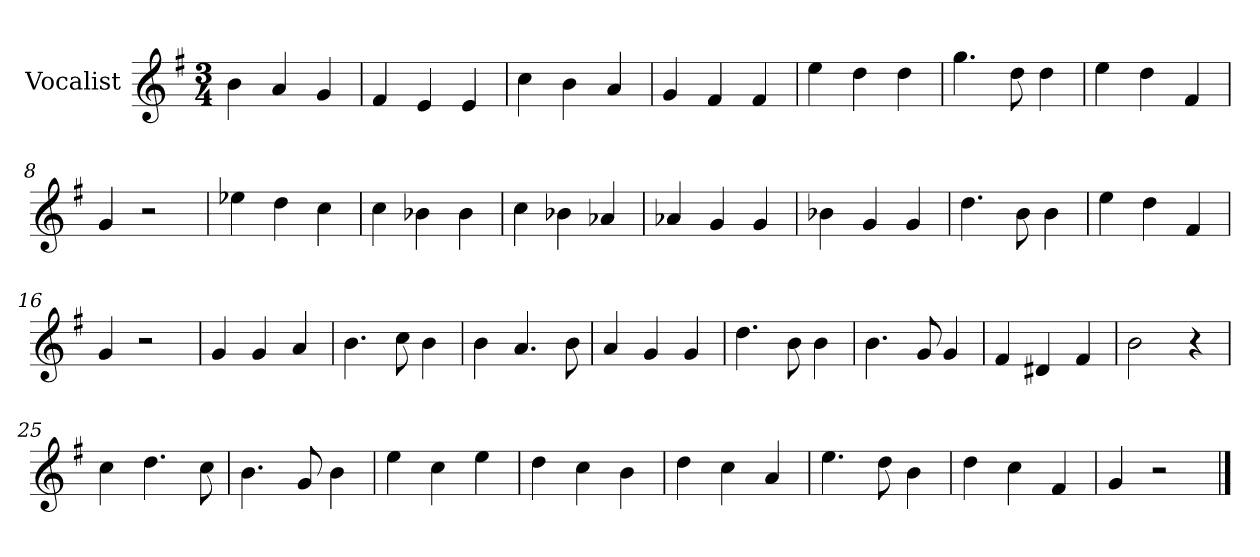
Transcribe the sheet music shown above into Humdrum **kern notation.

**kern
*part1
*staff1
*I"Vocalist
*k[f#]
*G:
*M3/4
=1
4b
4a
4g
=2
4f#
4e
4e
=3
4cc
4b
4a
=4
4g
4f#
4f#
=5
4ee
4dd
4dd
=6
4.gg
8dd
4dd
=7
4ee
4dd
4f#
=8
4g
2r
=9
4ee-X
4dd
4cc
=10
4cc
4b-X
4b-
=11
4cc
4b-X
4a-X
=12
4a-X
4g
4g
=13
4b-X
4g
4g
=14
4.dd
8b
4b
=15
4ee
4dd
4f#
=16
4g
2r
=17
4g
4g
4a
=18
4.b
8cc
4b
=19
4b
4.a
8b
=20
4a
4g
4g
=21
4.dd
8b
4b
=22
4.b
8g
4g
=23
4f#
4d#X
4f#
=24
2b
4r
=25
4cc
4.dd
8cc
=26
4.b
8g
4b
=27
4ee
4cc
4ee
=28
4dd
4cc
4b
=29
4dd
4cc
4a
=30
4.ee
8dd
4b
=31
4dd
4cc
4f#
=32
4g
2r
==
*-
